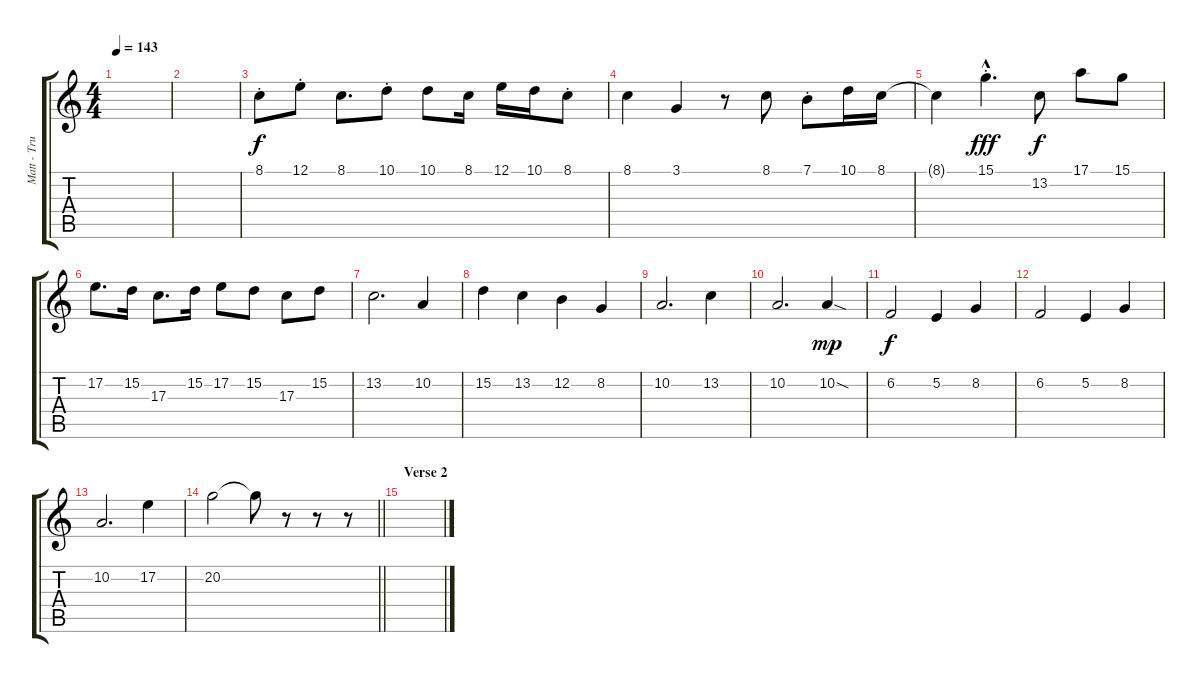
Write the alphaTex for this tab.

\track ("Matt - Trumpet" "Matt - Tru") {instrument trumpet}
\staff {score tabs}
\tuning (E4 B3 G3 D3 A2 E2) {hide}
\ts (4 4)
\tempo 143
\clef g2
\ks c
|
|
8.1{st}.8 12.1{st}.8 8.1.8{d} 10.1{st}.8 10.1.8 8.1.16 12.1.16 10.1.16 8.1{st}.8 |
8.1.4 3.1.4 r.8 8.1.8 7.1{st}.8 10.1.16 8.1.16 |
8.1{t}.4 15.1{hac st}.4{d dy fff} 13.2.8{dy f} 17.1.8 15.1.8 |
17.2.8{d} 15.2.16 17.3.8{d} 15.2.16 17.2.8 15.2.8 17.3.8 15.2.8 |
13.2.2{d} 10.2.4 |
15.2.4 13.2.4 12.2.4 8.2.4 |
10.2.2{d} 13.2.4 |
10.2.2{d} 10.2{sod}.4{dy mp} |
6.2.2{dy f} 5.2.4 8.2.4 |
6.2.2 5.2.4 8.2.4 |
10.2.2{d} 17.2.4 |
\barLineRight lightlight
20.2.2 20.2{t}.8 r.8 r.8 r.8 |
\section ("" "Verse 2")
